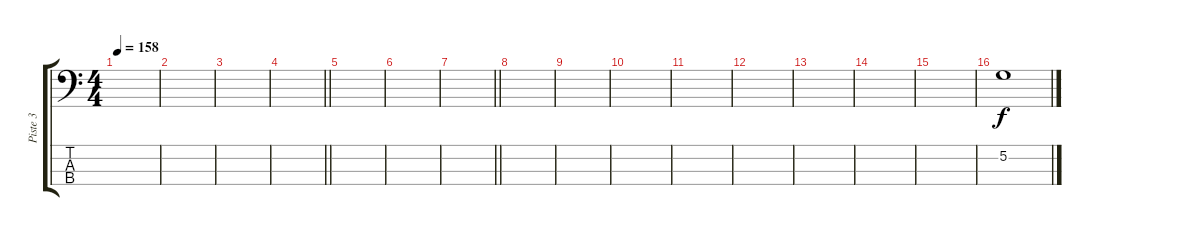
\track ("Piste 3" "Piste 3") {instrument electricbassfinger}
\staff {score tabs}
\tuning (G2 D2 A1 E1) {hide}
\ts (4 4)
\tempo 158
\clef f4
\ks c
|
|
|
\barLineRight lightlight
|
|
|
\barLineRight lightlight
|
|
|
|
|
|
|
|
|
5.2.1
